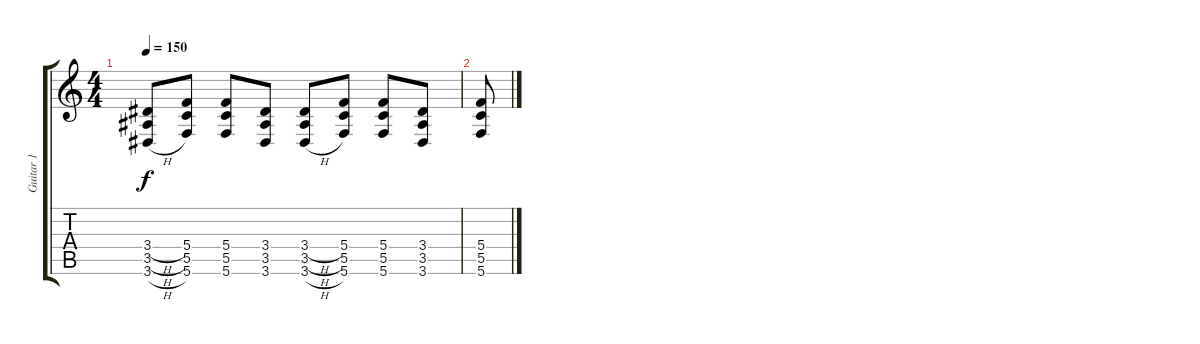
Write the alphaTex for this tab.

\track ("Guitar 1" "Guitar 1") {instrument distortionguitar}
\staff {score tabs}
\tuning (D4 A3 F3 C3 G2 C2) {hide}
\ts (4 4)
\tempo 150
\clef g2
\ks c
(3.4{h} 3.5{h} 3.6{h}).8{dy f} (5.4 5.5 5.6).8 (5.4 5.5 5.6).8 (3.4 3.5 3.6).8 (3.4{h} 3.5{h} 3.6{h}).8 (5.4 5.5 5.6).8 (5.4 5.5 5.6).8 (3.4 3.5 3.6).8 |
(5.4 5.5 5.6).8
